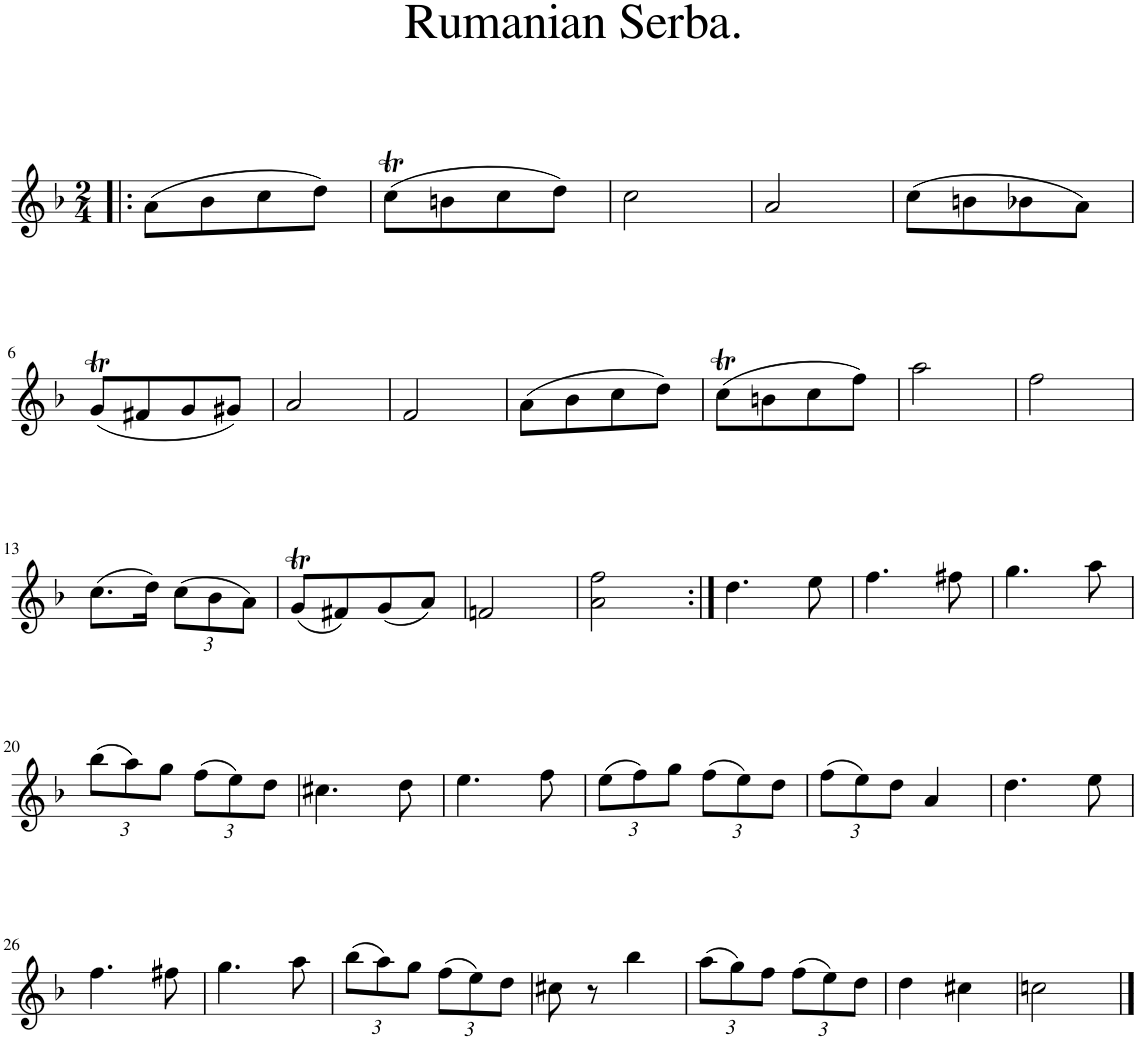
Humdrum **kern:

**kern
*part1
*staff1
*I"Piano
*I'Pno.
*clefG2
*k[b-]
*M2/4
=1!|:
(8a\L
8b-\
8cc\
8dd\J)
=2
(8ccT\L
8bn\
8cc\
8dd\J)
=3
2cc\
=4
2a/
=5
(8cc\L
8bn\
8b-X\
8a\J)
!!LO:LB:g=z
=6
(8gT/L
8f#X/
8g/
8g#X/J)
=7
2a/
=8
2f/
=9
(8a\L
8b-\
8cc\
8dd\J)
=10
(8ccT\L
8bn\
8cc\
8ff\J)
=11
2aa\
=12
2ff\
!!LO:LB:g=z
=13
(8.cc\L
16dd\Jk)
*Xbrackettup
(12cc\L
12b-\
12a\J)
=14
(8gT/L
8f#X/)
(8g/
8a/J)
=15
2fn/
=16
2a\ 2ff\
=17:|!
4.dd\
8ee\
=18
4.ff\
8ff#X\
=19
4.gg\
8aa\
!!LO:LB:g=z
=20
(12bb-\L
12aa\)
12gg\J
(12ff\L
12ee\)
12dd\J
=21
4.cc#X\
8dd\
=22
4.ee\
8ff\
=23
(12ee\L
12ff\)
12gg\J
(12ff\L
12ee\)
12dd\J
=24
(12ff\L
12ee\)
12dd\J
4a/
=25
4.dd\
8ee\
!!LO:LB:g=z
=26
4.ff\
8ff#X\
=27
4.gg\
8aa\
=28
(12bb-\L
12aa\)
12gg\J
(12ff\L
12ee\)
12dd\J
=29
8cc#X\
8r
4bb-\
=30
(12aa\L
12gg\)
12ff\J
(12ff\L
12ee\)
12dd\J
=31
4dd\
4cc#X\
=32
2ccn\
==
*-
